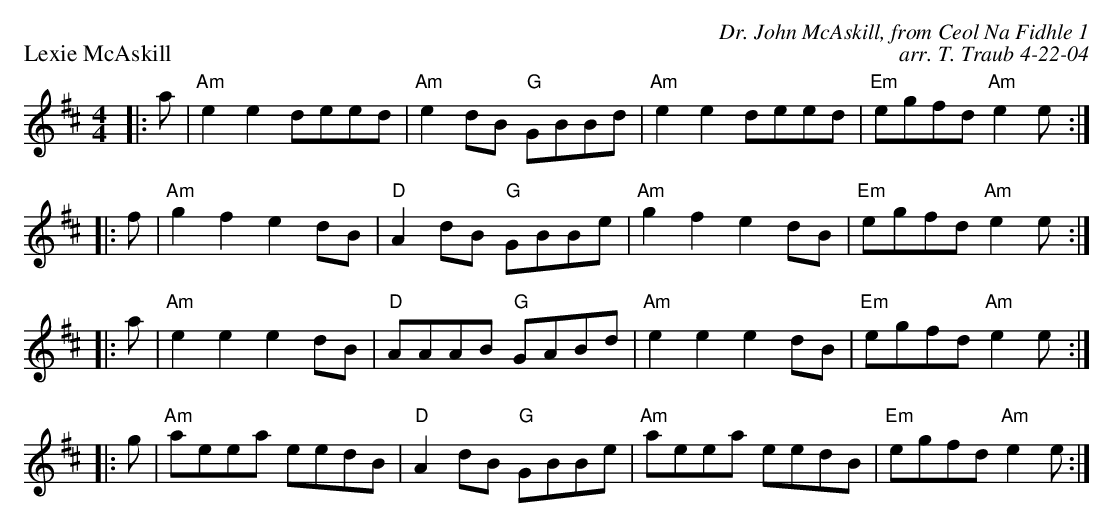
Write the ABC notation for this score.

X:1
P: Lexie McAskill
C: Dr. John McAskill, from Ceol Na Fidhle 1
C: arr. T. Traub 4-22-04
M: 4/4
K: AMix
L: 1/8
|: a| "Am"e2 e2 deed|"Am"e2 dB "G"GBBd|"Am"e2 e2 deed| "Em"egfd "Am"e2 e :|
|: f| "Am"g2 f2 e2 dB|"D"A2 dB "G"GBBe|"Am"g2 f2 e2 dB |"Em"egfd "Am"e2 e :|
|: a| "Am"e2 e2 e2 dB|"D"AAAB "G"GABd|"Am"e2 e2 e2 dB | "Em"egfd "Am"e2 e :|
|: g|"Am"aeea eedB|"D"A2 dB "G"GBBe|"Am"aeea eedB |"Em"egfd "Am"e2 e :|
